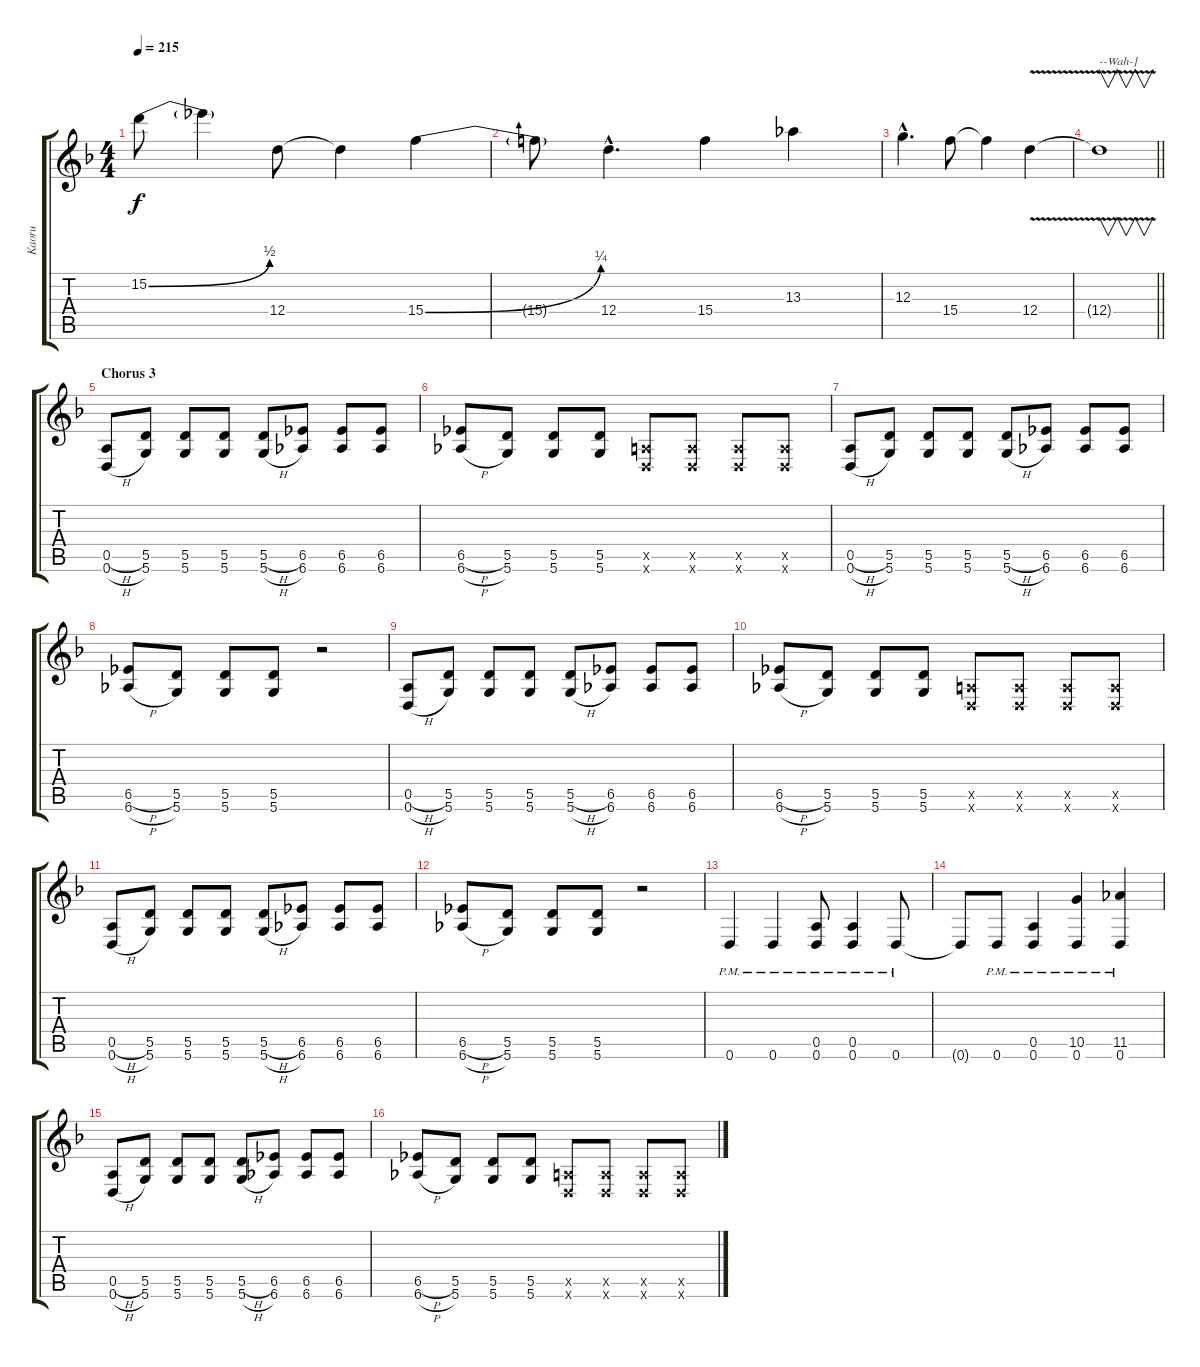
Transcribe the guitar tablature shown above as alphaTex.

\track ("Kaoru" "Kaoru") {instrument overdrivenguitar}
\staff {score tabs}
\tuning (E4 B3 G3 D3 A2 D2) {hide}
\ts (4 4)
\tempo 215
\clef g2
\ks f
15.2{be (bend 0 0 60 2)}.8{dy f} 15.2{t}.4 12.4.8 12.4{t}.4 15.4{be (bend 0 0 60 1)}.4 |
15.4{t}.8 12.4{hac}.4{d} 15.4.4 13.3.4 |
12.3{hac}.4{d} 15.4.8 15.4{t}.4 12.4{v}.4 |
\barLineRight lightlight
12.4{t}.1{v txt "--Wah-]"} |
\section ("" "Chorus 3")
(0.5{h} 0.6{h}).8 (5.5 5.6).8 (5.5 5.6).8 (5.5 5.6).8 (5.5{h} 5.6{h}).8 (6.5 6.6).8 (6.5 6.6).8 (6.5 6.6).8 |
(6.5{h} 6.6{h}).8 (5.5 5.6).8 (5.5 5.6).8 (5.5 5.6).8 (0.5{x} 0.6{x}).8 (0.5{x} 0.6{x}).8 (0.5{x} 0.6{x}).8 (0.5{x} 0.6{x}).8 |
(0.5{h} 0.6{h}).8 (5.5 5.6).8 (5.5 5.6).8 (5.5 5.6).8 (5.5{h} 5.6{h}).8 (6.5 6.6).8 (6.5 6.6).8 (6.5 6.6).8 |
(6.5{h} 6.6{h}).8 (5.5 5.6).8 (5.5 5.6).8 (5.5 5.6).8 r.2 |
(0.5{h} 0.6{h}).8 (5.5 5.6).8 (5.5 5.6).8 (5.5 5.6).8 (5.5{h} 5.6{h}).8 (6.5 6.6).8 (6.5 6.6).8 (6.5 6.6).8 |
(6.5{h} 6.6{h}).8 (5.5 5.6).8 (5.5 5.6).8 (5.5 5.6).8 (0.5{x} 0.6{x}).8 (0.5{x} 0.6{x}).8 (0.5{x} 0.6{x}).8 (0.5{x} 0.6{x}).8 |
(0.5{h} 0.6{h}).8 (5.5 5.6).8 (5.5 5.6).8 (5.5 5.6).8 (5.5{h} 5.6{h}).8 (6.5 6.6).8 (6.5 6.6).8 (6.5 6.6).8 |
(6.5{h} 6.6{h}).8 (5.5 5.6).8 (5.5 5.6).8 (5.5 5.6).8 r.2 |
0.6{pm}.4 0.6{pm}.4 (0.5{pm} 0.6{pm}).8 (0.5{pm} 0.6{pm}).4 0.6{pm}.8 |
0.6{t}.8 0.6{pm}.8 (0.5{pm} 0.6{pm}).4 (10.5{pm} 0.6{pm}).4 (11.5{pm} 0.6{pm}).4 |
(0.5{h} 0.6{h}).8 (5.5 5.6).8 (5.5 5.6).8 (5.5 5.6).8 (5.5{h} 5.6{h}).8 (6.5 6.6).8 (6.5 6.6).8 (6.5 6.6).8 |
(6.5{h} 6.6{h}).8 (5.5 5.6).8 (5.5 5.6).8 (5.5 5.6).8 (0.5{x} 0.6{x}).8 (0.5{x} 0.6{x}).8 (0.5{x} 0.6{x}).8 (0.5{x} 0.6{x}).8
